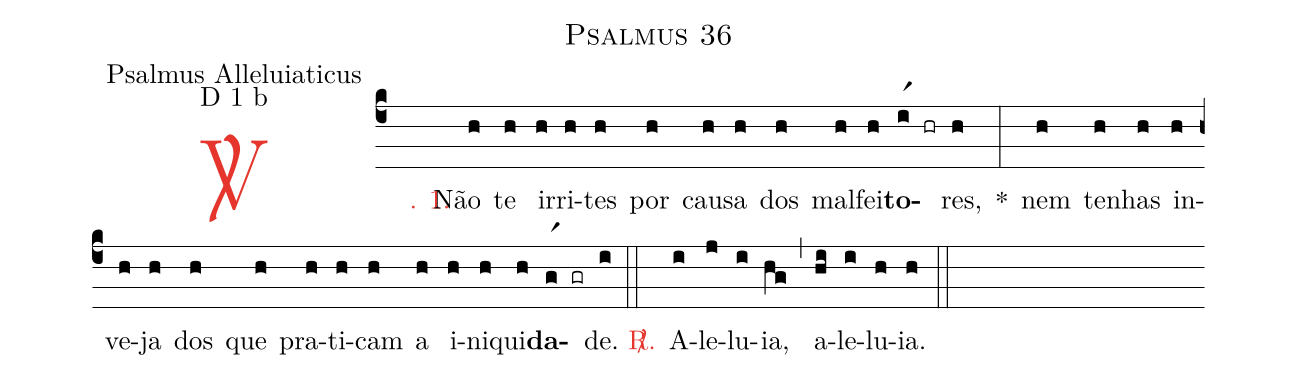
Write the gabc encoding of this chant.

name: Psalmus 36;
office-part: Psalmus Alleluiaticus;
mode: D 1 b;
%%
(c4)

<c><sp>V/</sp>. 1.</c>() Não(h) te(h) ir(h)ri(h)tes(h) por(h) cau(h)sa(h) dos(h) mal(h)fei(h)<b>to</b>(ir1 hr)res,(h) *(:) nem(h) te(h)nhas(h) in(h)ve(h)ja(h) dos(h) que(h) pra(h)ti(h)cam(h) a(h) i(h)ni(h)qui(h)<b>da</b>(gr1 gr)de.(i)

(::)

<nlba><c><sp>R/</sp>.</c>() A</nlba>(i)le(j)lu(i)ia,(hg) (,) a(hi)le(i)lu(h)ia.(h)

(::)
